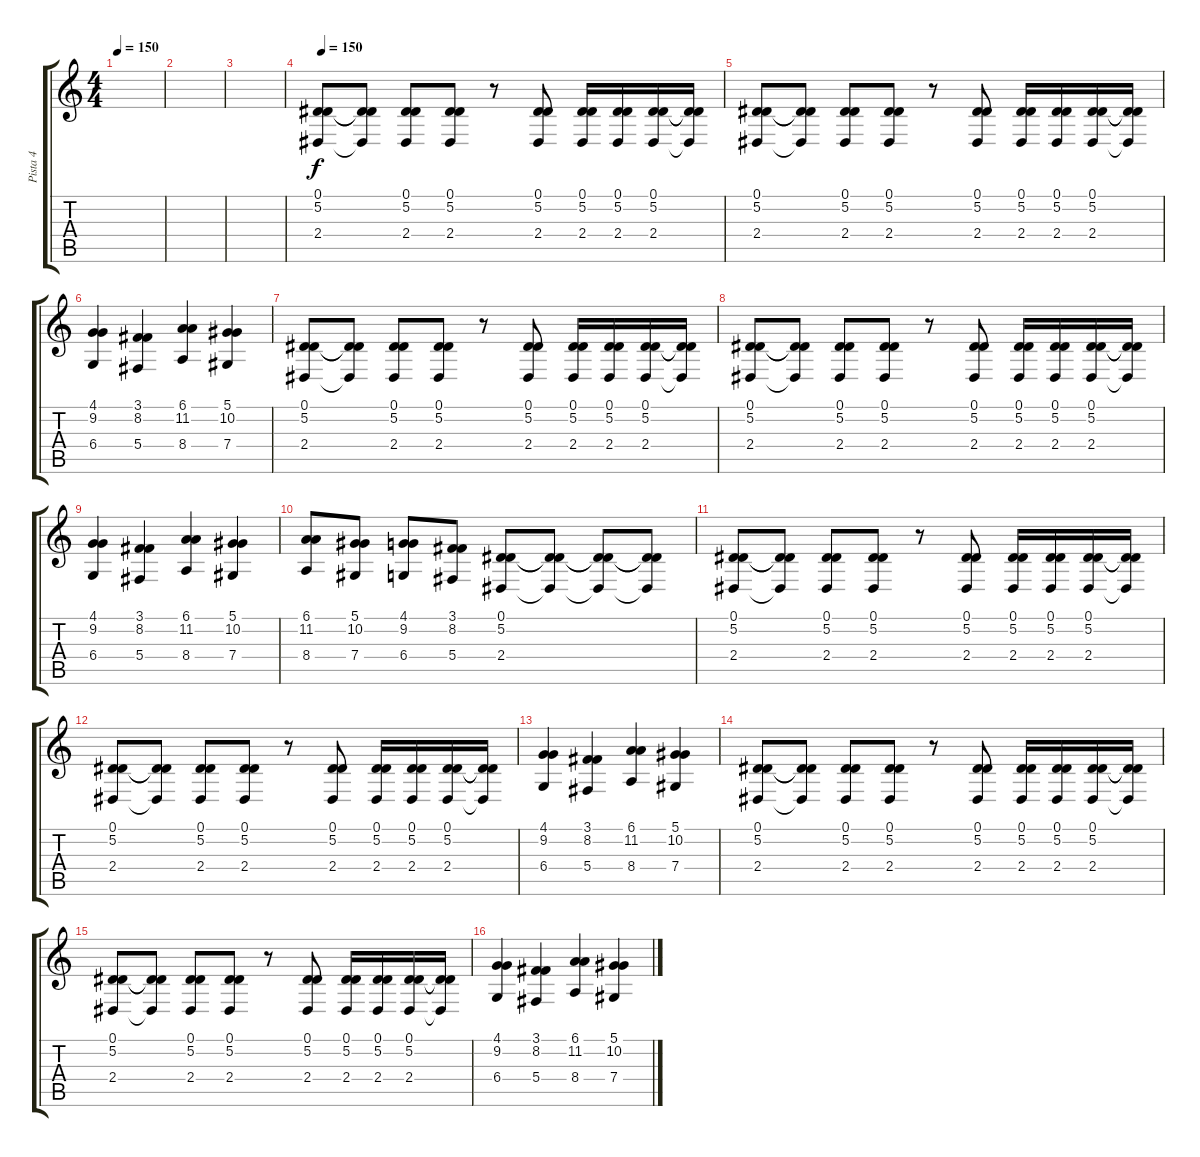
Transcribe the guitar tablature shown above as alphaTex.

\track ("Pista 4" "Pista 4") {instrument stringensemble1}
\staff {score tabs}
\tuning (Eb4 Bb3 Gb3 Db3 Ab2 Eb2) {hide}
\ts (4 4)
\tempo 150
\clef g2
\ks c
|
|
|
\tempo 150
(0.1 5.2 2.4).8{instrument stringensemble1} (0.1{t} 5.2{t} 2.4{t}).8 (0.1 5.2 2.4).8 (0.1 5.2 2.4).8 r.8 (0.1 5.2 2.4).8 (0.1 5.2 2.4).16 (0.1 5.2 2.4).16 (0.1 5.2 2.4).16 (0.1{t} 5.2{t} 2.4{t}).16 |
(0.1 5.2 2.4).8 (0.1{t} 5.2{t} 2.4{t}).8 (0.1 5.2 2.4).8 (0.1 5.2 2.4).8 r.8 (0.1 5.2 2.4).8 (0.1 5.2 2.4).16 (0.1 5.2 2.4).16 (0.1 5.2 2.4).16 (0.1{t} 5.2{t} 2.4{t}).16 |
(4.1 9.2 6.4).4 (3.1 8.2 5.4).4 (6.1 11.2 8.4).4 (5.1 10.2 7.4).4 |
(0.1 5.2 2.4).8 (0.1{t} 5.2{t} 2.4{t}).8 (0.1 5.2 2.4).8 (0.1 5.2 2.4).8 r.8 (0.1 5.2 2.4).8 (0.1 5.2 2.4).16 (0.1 5.2 2.4).16 (0.1 5.2 2.4).16 (0.1{t} 5.2{t} 2.4{t}).16 |
(0.1 5.2 2.4).8 (0.1{t} 5.2{t} 2.4{t}).8 (0.1 5.2 2.4).8 (0.1 5.2 2.4).8 r.8 (0.1 5.2 2.4).8 (0.1 5.2 2.4).16 (0.1 5.2 2.4).16 (0.1 5.2 2.4).16 (0.1{t} 5.2{t} 2.4{t}).16 |
(4.1 9.2 6.4).4 (3.1 8.2 5.4).4 (6.1 11.2 8.4).4 (5.1 10.2 7.4).4 |
(6.1 11.2 8.4).8 (5.1 10.2 7.4).8 (4.1 9.2 6.4).8 (3.1 8.2 5.4).8 (0.1 5.2 2.4).8 (0.1{t} 5.2{t} 2.4{t}).8 (0.1{t} 5.2{t} 2.4{t}).8 (0.1{t} 5.2{t} 2.4{t}).8 |
(0.1 5.2 2.4).8 (0.1{t} 5.2{t} 2.4{t}).8 (0.1 5.2 2.4).8 (0.1 5.2 2.4).8 r.8 (0.1 5.2 2.4).8 (0.1 5.2 2.4).16 (0.1 5.2 2.4).16 (0.1 5.2 2.4).16 (0.1{t} 5.2{t} 2.4{t}).16 |
(0.1 5.2 2.4).8 (0.1{t} 5.2{t} 2.4{t}).8 (0.1 5.2 2.4).8 (0.1 5.2 2.4).8 r.8 (0.1 5.2 2.4).8 (0.1 5.2 2.4).16 (0.1 5.2 2.4).16 (0.1 5.2 2.4).16 (0.1{t} 5.2{t} 2.4{t}).16 |
(4.1 9.2 6.4).4 (3.1 8.2 5.4).4 (6.1 11.2 8.4).4 (5.1 10.2 7.4).4 |
(0.1 5.2 2.4).8 (0.1{t} 5.2{t} 2.4{t}).8 (0.1 5.2 2.4).8 (0.1 5.2 2.4).8 r.8 (0.1 5.2 2.4).8 (0.1 5.2 2.4).16 (0.1 5.2 2.4).16 (0.1 5.2 2.4).16 (0.1{t} 5.2{t} 2.4{t}).16 |
(0.1 5.2 2.4).8 (0.1{t} 5.2{t} 2.4{t}).8 (0.1 5.2 2.4).8 (0.1 5.2 2.4).8 r.8 (0.1 5.2 2.4).8 (0.1 5.2 2.4).16 (0.1 5.2 2.4).16 (0.1 5.2 2.4).16 (0.1{t} 5.2{t} 2.4{t}).16 |
(4.1 9.2 6.4).4 (3.1 8.2 5.4).4 (6.1 11.2 8.4).4 (5.1 10.2 7.4).4
